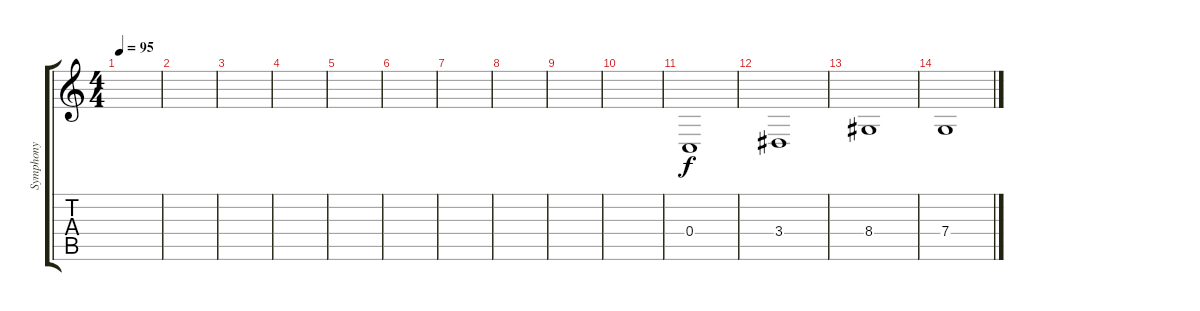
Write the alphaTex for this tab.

\track ("Symphony" "Symphony") {instrument synthstrings1}
\staff {score tabs}
\tuning (D4 A3 F3 C3 G2 C2) {hide}
\ts (4 4)
\tempo 95
\clef g2
\ks c
|
|
|
|
|
|
|
|
|
|
0.4.1 |
3.4.1 |
8.4.1 |
7.4.1
